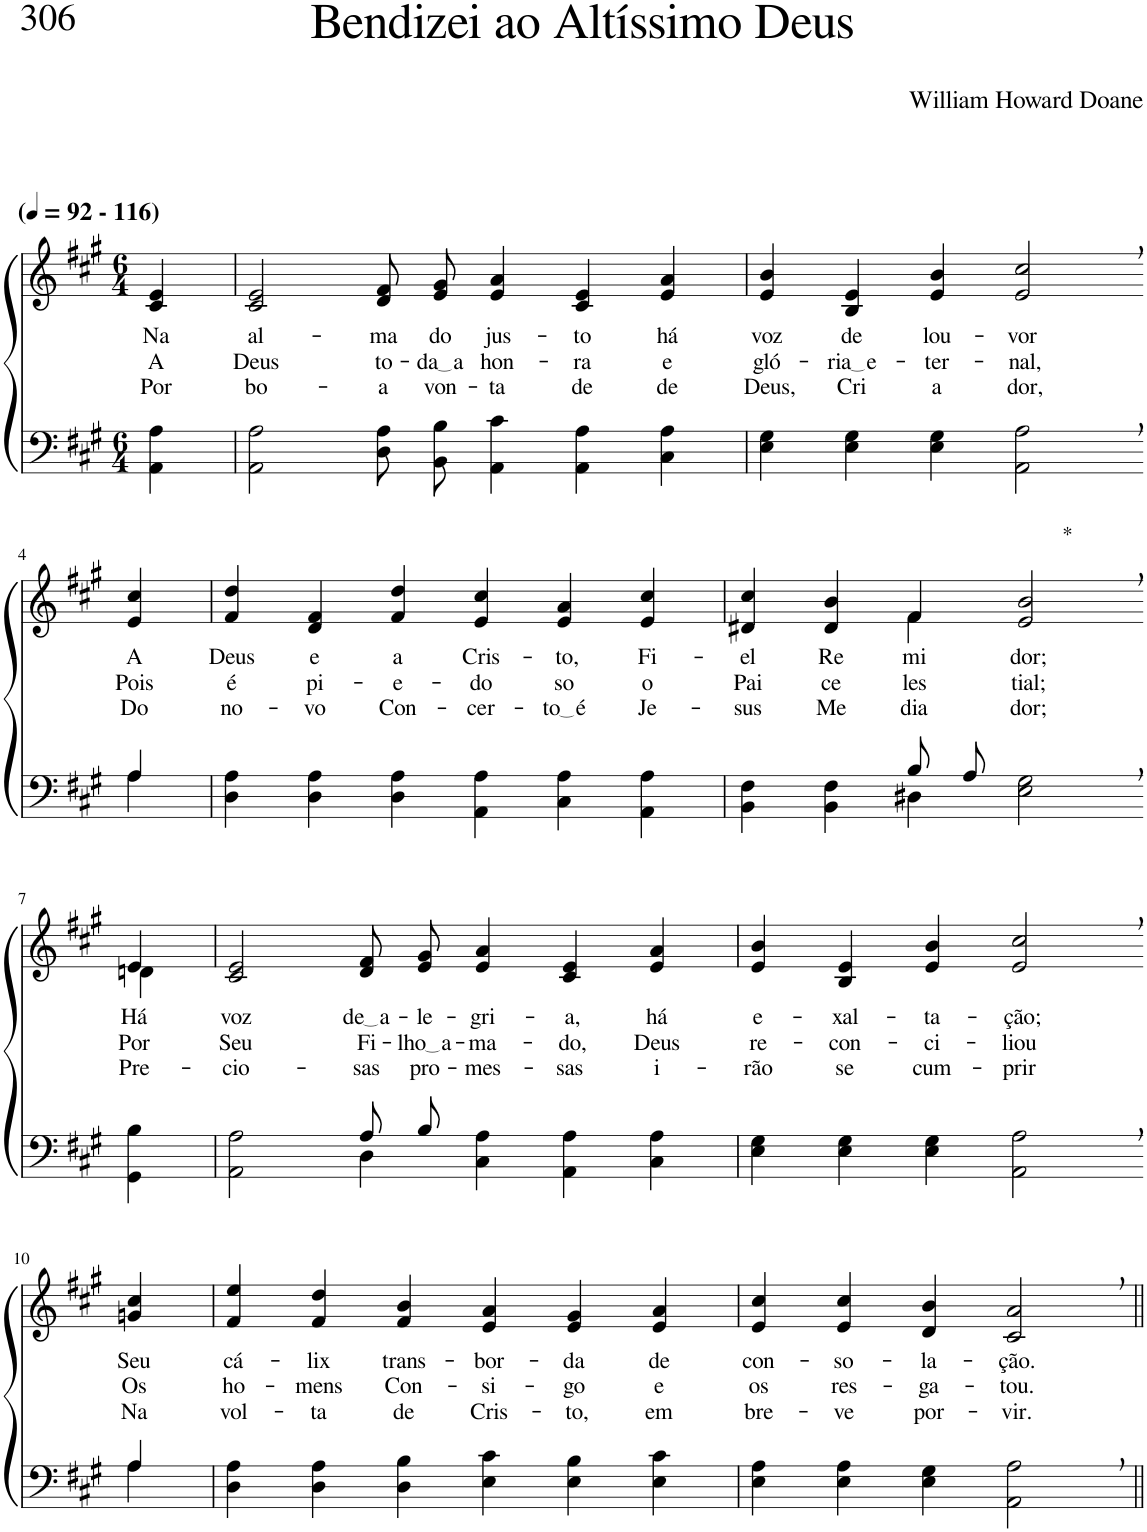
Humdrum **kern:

**kern	**kern	**text	**text	**text
*part2	*part1	*part1	*part1	*part1
*staff2	*staff1	*staff1	*staff1	*staff1
*I"Parte III e IV	*I"Parte I e II	*	*	*
*clefF4	*clefG2	*	*	*
*Trd1c2	*Trd1c2	*	*	*
*k[f#c#g#]	*k[f#c#g#]	*	*	*
*M6/4	*M6/4	*	*	*
*MM92	*MM92	*	*	*
=1	=1	=1	=1	=1
!	!LO:TX:a:B:t=(	!	!	!
!	!LO:TX:a:B:t=- 116)	!	!	!
!	!	!LO:LY:b	!LO:LY:b	!LO:LY:b
4AA\ 4A\	4c#/ 4e/	Na	A	Por
=2	=2	=2	=2	=2
!	!	!LO:LY:b	!LO:LY:b	!LO:LY:b
2AA\ 2A\	2c#/ 2e/	al-	Deus	bo-
!	!	!LO:LY:b	!LO:LY:b	!LO:LY:b
8D\ 8A\L	8d/ 8f#/L	-ma	to-	-a
!	!	!LO:LY:b	!LO:LY:b	!LO:LY:b
8BB\ 8B\J	8e/ 8g#/J	do	da a	von-
!	!	!LO:LY:b	!LO:LY:b	!LO:LY:b
4AA\ 4c#\	4e/ 4a/	jus-	hon-	-ta
!	!	!LO:LY:b	!LO:LY:b	!LO:LY:b
4AA\ 4A\	4c#/ 4e/	-to	-ra	de
!	!	!LO:LY:b	!LO:LY:b	!LO:LY:b
4C#\ 4A\	4e/ 4a/	há	e	de
=3	=3	=3	=3	=3
!	!	!LO:LY:b	!LO:LY:b	!LO:LY:b
4E\ 4G#\	4e/ 4b/	voz	gló-	Deus,
!	!	!LO:LY:b	!LO:LY:b	!LO:LY:b
4E\ 4G#\	4B/ 4e/	de	ria e	Cri
!	!	!LO:LY:b	!LO:LY:b	!LO:LY:b
4E\ 4G#\	4e/ 4b/	lou-	-ter-	a
!	!	!LO:LY:b	!LO:LY:b	!LO:LY:b
2AA\, 2A\,	2e/, 2cc#/,	-vor	-nal,	dor,
!!LO:LB:g=z
=4-	=4-	=4-	=4-	=4-
*^	*	*	*	*
!	!	!	!LO:LY:b	!LO:LY:b	!LO:LY:b
4A/	4A\	4e/ 4cc#/	A	Pois	Do
=5	=5	=5	=5	=5	=5
!	!	!	!LO:LY:b	!LO:LY:b	!LO:LY:b
*v	*v	*	*	*	*
4D\ 4A\	4f#/ 4dd/	Deus	é	no-
!	!	!LO:LY:b	!LO:LY:b	!LO:LY:b
4D\ 4A\	4d/ 4f#/	e	pi-	-vo
!	!	!LO:LY:b	!LO:LY:b	!LO:LY:b
4D\ 4A\	4f#/ 4dd/	a	-e-	Con-
!	!	!LO:LY:b	!LO:LY:b	!LO:LY:b
4AA\ 4A\	4e/ 4cc#/	Cris-	-do	-cer-
!	!	!LO:LY:b	!LO:LY:b	!LO:LY:b
4C#\ 4A\	4e/ 4a/	-to,	so	to é
!	!	!LO:LY:b	!LO:LY:b	!LO:LY:b
4AA\ 4A\	4e/ 4cc#/	Fi-	o	Je-
=6	=6	=6	=6	=6
*^	*	*	*	*
!	!	!	!LO:LY:b	!LO:LY:b	!LO:LY:b
*	*	*^	*	*	*
2ryy	4BB\ 4F#\	4d#X/ 4cc#/	2ryy	-el	Pai	-sus
!	!	!	!	!LO:LY:b	!LO:LY:b	!LO:LY:b
.	4BB\ 4F#\	4d#/ 4b/	.	Re-	ce-	Me-
!	!	!	!	!LO:LY:b	!LO:LY:b	!LO:LY:b
8B/L	4D#X\	4f#/	4f#\	-mi-	-les-	dia-
8A/J	.	.	.	.	.	.
!	!	!LO:TX:a:t=*	!	!	!	!
!	!	!	!	!LO:LY:b	!LO:LY:b	!LO:LY:b
2ryy	2E\ 2G#\	2e/, 2b/,	2ryy	-dor;	-tial;	-dor;
!!LO:LB:g=z	!!
=7-	=7-	=7-	=7-	=7-	=7-	=7-
!	!	!	!	!LO:LY:b	!LO:LY:b	!LO:LY:b
*v	*v	*	*	*	*	*
4GG#\ 4B\	4e/	4dn\	Há	Por	Pre-
=8	=8	=8	=8	=8	=8
*^	*	*	*	*	*
!	!	!	!	!LO:LY:b	!LO:LY:b	!LO:LY:b
*	*	*v	*v	*	*	*
2ryy	2AA\ 2A\	2c#/ 2e/	voz	Seu	-cio-
!	!	!	!LO:LY:b	!LO:LY:b	!LO:LY:b
8A/L	4D\	8d/ 8f#/L	de a	Fi-	-sas
!	!	!	!LO:LY:b	!LO:LY:b	!LO:LY:b
8B/J	.	8e/ 8g#/J	-le-	lho a	pro-
!	!	!	!LO:LY:b	!LO:LY:b	!LO:LY:b
2.ryy	4C#\ 4A\	4e/ 4a/	-gri-	-ma-	-mes-
!	!	!	!LO:LY:b	!LO:LY:b	!LO:LY:b
.	4AA\ 4A\	4c#/ 4e/	-a,	-do,	-sas
!	!	!	!LO:LY:b	!LO:LY:b	!LO:LY:b
.	4C#\ 4A\	4e/ 4a/	há	Deus	i-
=9	=9	=9	=9	=9	=9
!	!	!	!LO:LY:b	!LO:LY:b	!LO:LY:b
*v	*v	*	*	*	*
4E\ 4G#\	4e/ 4b/	e-	re-	-rão
!	!	!LO:LY:b	!LO:LY:b	!LO:LY:b
4E\ 4G#\	4B/ 4e/	-xal-	-con-	se
!	!	!LO:LY:b	!LO:LY:b	!LO:LY:b
4E\ 4G#\	4e/ 4b/	-ta-	-ci-	cum-
!	!	!LO:LY:b	!LO:LY:b	!LO:LY:b
2AA\, 2A\,	2e/, 2cc#/,	-ção;	-liou	-prir
!!LO:LB:g=z
=10-	=10-	=10-	=10-	=10-
*^	*	*	*	*
!	!	!	!LO:LY:b	!LO:LY:b	!LO:LY:b
4A/	4A\	4gn/ 4cc#/	Seu	Os	Na
=11	=11	=11	=11	=11	=11
!	!	!	!LO:LY:b	!LO:LY:b	!LO:LY:b
*v	*v	*	*	*	*
4D\ 4A\	4f#/ 4ee/	cá-	ho-	vol-
!	!	!LO:LY:b	!LO:LY:b	!LO:LY:b
4D\ 4A\	4f#/ 4dd/	-lix	-mens	-ta
!	!	!LO:LY:b	!LO:LY:b	!LO:LY:b
4D\ 4B\	4f#/ 4b/	trans-	Con-	de
!	!	!LO:LY:b	!LO:LY:b	!LO:LY:b
4E\ 4c#\	4e/ 4a/	-bor-	-si-	Cris-
!	!	!LO:LY:b	!LO:LY:b	!LO:LY:b
4E\ 4B\	4e/ 4g#/	-da	-go	-to,
!	!	!LO:LY:b	!LO:LY:b	!LO:LY:b
4E\ 4c#\	4e/ 4a/	de	e	em
=12	=12	=12	=12	=12
!	!	!LO:LY:b	!LO:LY:b	!LO:LY:b
4E\ 4A\	4e/ 4cc#/	con-	os	bre-
!	!	!LO:LY:b	!LO:LY:b	!LO:LY:b
4E\ 4A\	4e/ 4cc#/	-so-	res-	-ve
!	!	!LO:LY:b	!LO:LY:b	!LO:LY:b
4E\ 4G#\	4d/ 4b/	-la-	-ga-	por-
!	!	!LO:LY:b	!LO:LY:b	!LO:LY:b
2AA\, 2A\,	2c#/, 2a/,	-ção.	-tou.	-vir.
=||	=||	=||	=||	=||
*-	*-	*-	*-	*-
